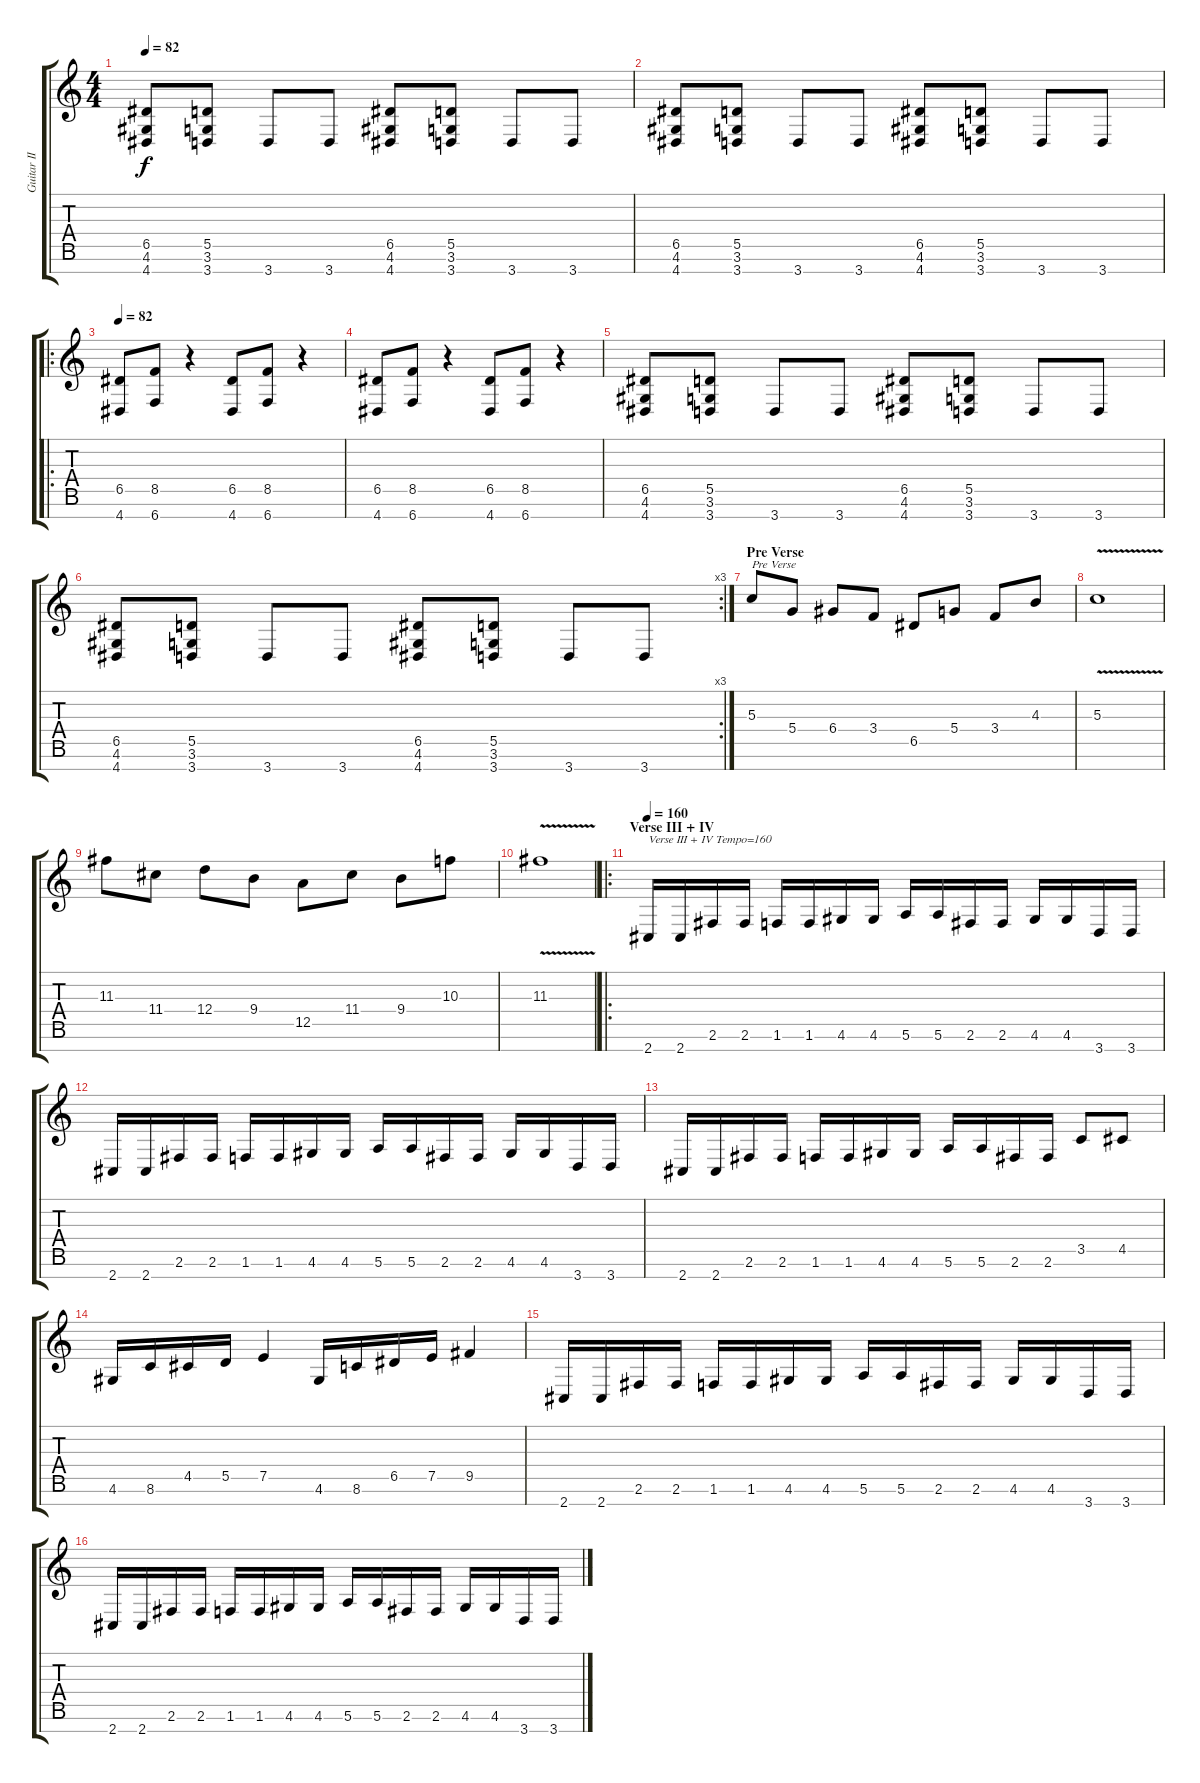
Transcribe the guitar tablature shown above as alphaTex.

\track ("Guitar II [Samoth]" "Guitar II ") {instrument distortionguitar}
\staff {score tabs}
\tuning (E4 B3 G3 D3 A2 E2 B1) {hide}
\ts (4 4)
\tempo 82
\clef g2
\ks c
(6.5 4.6 4.7).8{dy f} (5.5 3.6 3.7).8 3.7.8 3.7.8 (6.5 4.6 4.7).8 (5.5 3.6 3.7).8 3.7.8 3.7.8 |
(6.5 4.6 4.7).8 (5.5 3.6 3.7).8 3.7.8 3.7.8 (6.5 4.6 4.7).8 (5.5 3.6 3.7).8 3.7.8 3.7.8 |
\ro
\tempo 82
(6.5 4.7).8 (8.5 6.7).8 r.4 (6.5 4.7).8 (8.5 6.7).8 r.4 |
(6.5 4.7).8 (8.5 6.7).8 r.4 (6.5 4.7).8 (8.5 6.7).8 r.4 |
(6.5 4.6 4.7).8 (5.5 3.6 3.7).8 3.7.8 3.7.8 (6.5 4.6 4.7).8 (5.5 3.6 3.7).8 3.7.8 3.7.8 |
\rc 3
(6.5 4.6 4.7).8 (5.5 3.6 3.7).8 3.7.8 3.7.8 (6.5 4.6 4.7).8 (5.5 3.6 3.7).8 3.7.8 3.7.8 |
\section ("" "Pre Verse")
5.3.8{txt "Pre Verse"} 5.4.8 6.4.8 3.4.8 6.5.8 5.4.8 3.4.8 4.3.8 |
5.3{v}.1 |
11.3.8 11.4.8 12.4.8 9.4.8 12.5.8 11.4.8 9.4.8 10.3.8 |
11.3{v}.1 |
\ro
\section ("" "Verse III + IV")
\tempo 160
2.7.16{txt "Verse III + IV Tempo=160"} 2.7.16 2.6.16 2.6.16 1.6.16 1.6.16 4.6.16 4.6.16 5.6.16 5.6.16 2.6.16 2.6.16 4.6.16 4.6.16 3.7.16 3.7.16 |
2.7.16 2.7.16 2.6.16 2.6.16 1.6.16 1.6.16 4.6.16 4.6.16 5.6.16 5.6.16 2.6.16 2.6.16 4.6.16 4.6.16 3.7.16 3.7.16 |
2.7.16 2.7.16 2.6.16 2.6.16 1.6.16 1.6.16 4.6.16 4.6.16 5.6.16 5.6.16 2.6.16 2.6.16 3.5.8 4.5.8 |
4.6.16 8.6.16 4.5.16 5.5.16 7.5.4 4.6.16 8.6.16 6.5.16 7.5.16 9.5.4 |
2.7.16 2.7.16 2.6.16 2.6.16 1.6.16 1.6.16 4.6.16 4.6.16 5.6.16 5.6.16 2.6.16 2.6.16 4.6.16 4.6.16 3.7.16 3.7.16 |
2.7.16 2.7.16 2.6.16 2.6.16 1.6.16 1.6.16 4.6.16 4.6.16 5.6.16 5.6.16 2.6.16 2.6.16 4.6.16 4.6.16 3.7.16 3.7.16
